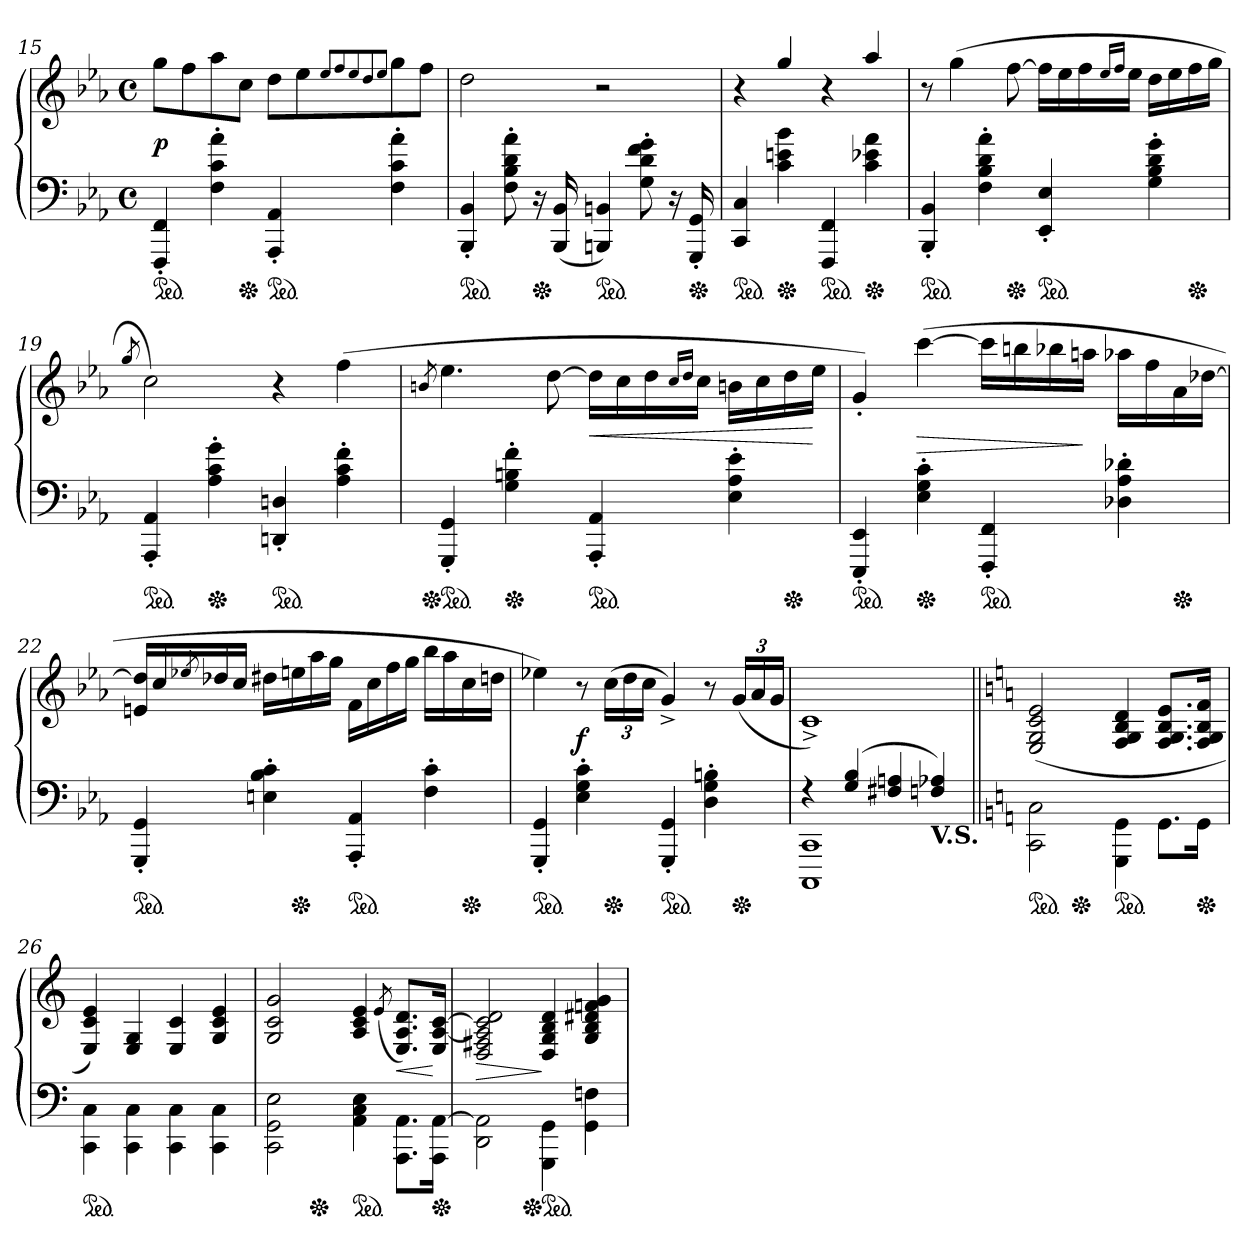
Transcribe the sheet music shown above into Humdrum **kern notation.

**kern	**kern	**dynam
*part1	*part1	*part1
*staff2	*staff1	*staff1/2
*clefF4	*clefG2	*
*k[b-e-a-]	*k[b-e-a-]	*
*M4/4	*M4/4	*
*met(c)	*met(c)	*
*ped	*	*
=15	=15	=15
4FFF' 4FF'	8ggL	p
.	8ff	.
4F' 4c' 4a-'	8aa-	.
*Xped	*	*
.	8ccJ	.
*ped	*	*
4AAA-' 4AA-'	8ddL	.
.	8ee-	.
.	8qee-/L	.
.	8qff/	.
.	8qee-/	.
.	8qdd/	.
.	8qee-/J	.
4F' 4c' 4a-'	8gg	.
.	8ffJ	.
=16	=16	=16
*ped	*	*
4BBB-' 4BB-'	2dd	.
8F' 8B-' 8d' 8a-'	.	.
*Xped	*	*
16r	.	.
(16BBB- 16BB-	.	.
*ped	*	*
4BBBn 4BBn)	2r	.
8G' 8d' 8f' 8g'	.	.
16r	.	.
*Xped	*	*
16GGG' 16GG'	.	.
=17	=17	=17
*ped	*	*
4CC 4C	4r	.
*Xped	*	*
4c\ 4en\ 4b-\	4gg/	.
*ped	*	*
4FFF 4FF	4r	.
*Xped	*	*
4c\ 4e-X\ 4a-\	4aa-/	.
=18	=18	=18
*ped	*	*
4BBB-' 4BB-'	8r	.
.	(>4gg	.
4F' 4B-' 4d' 4a-'	.	.
*Xped	*	*
.	[8ff	.
*ped	*	*
4EE-' 4E-'	16ffLL]	.
.	16ee-	.
.	16ff	.
.	16qee-/LL	.
.	16qff/JJ	.
.	16ee-JJ	.
4G' 4B-' 4d' 4g'	16ddLL	.
.	16ee-	.
*Xped	*	*
.	16ff	.
.	16ggJJ	.
=19	=19	=19
.	8qgg/	.
!LO:TX:a:t=na przednutce gg kończy się łuk, który nie ma początku	!	!
*ped	*	*
4AAA-' 4AA-'	2cc)	.
*Xped	*	*
4A-' 4c' 4g'	.	.
*ped	*	*
4DDn' 4Dn'	4r	.
4A-' 4c' 4f'	(>4ff	.
=20	=20	=20
.	8qbn/	.
*Xped	*	*
*ped	*	*
4GGG' 4GG'	4.ee-	.
*Xped	*	*
4G' 4Bn' 4f'	.	.
.	[8dd	.
*ped	*	*
4AAA-' 4AA-'	16ddLL]	<
.	16cc	.
.	16dd	.
.	16qcc/LL	.
.	16qdd/JJ	.
.	16ccJJ	.
4E-' 4A-' 4e-'	16bnLL	.
.	16cc	.
*Xped	*	*
.	16dd	.
.	16ee-JJ	[
=21	=21	=21
*ped	*	*
4EEE-' 4EE-'	4g')	.
*Xped	*	*
4E-' 4G' 4c'	(>[4ccc	>
*ped	*	*
4FFF' 4FF'	16cccLL]	.
.	16bbn	.
.	16bb-X	.
.	16aanJJ	]
4D-X' 4A-' 4d-X'	16aa-XLL	.
.	16ff	.
*Xped	*	*
.	16a-	.
.	[16dd-XJJ	.
=22	=22	=22
*ped	*	*
4GGG' 4GG'	16en 16dd-]LL	.
.	16cc	.
.	8qee-X/	.
.	16dd-X	.
.	16ccJJ	.
4En' 4B-' 4c'	16dd#XLL	.
*Xped	*	*
.	16een	.
.	16aa-	.
.	16ggJJ	.
!LO:TX:a:t=oznaczenie cyfrowe trioli nad nutami	!	!
*ped	*	*
4AAA-' 4AA-'	16fLL	.
.	16cc	.
.	16ff	.
.	16ggJJ	.
4F' 4c'	16bb-LL	.
.	16aa-	.
*Xped	*	*
.	16cc	.
.	16ddnJJ	.
=23	=23	=23
*ped	*	*
4GGG' 4GG'	4ee-X)	.
4E-' 4G' 4c'	8r	f
*Xped	*	*
.	(>24ccLL	.
.	24dd	.
.	24ccJJ	.
*ped	*	*
4GGG' 4GG'	4g^)	.
4D' 4G' 4Bn'	8r	.
*Xped	*	*
.	(<24gLL	.
.	24a-	.
.	24gJJ	.
=24	=24	=24
*^	*	*
4rF	1CCC 1CC	1c^)	.
(4G 4B-	.	.	.
4F#X 4An	.	.	.
!LO:TX:b:B:t=V.S.	!	!	!
4Fn 4A-X)	.	.	.
*v	*v	*	*
=25||	=25||	=25||
*k[]	*k[]	*
*ped	*	*
*	*^	*
2CC\ 2C\	(>2E/ 2G/ 2c/ 2e/	4ryy	.
*Xped	*	*	*
.	.	2.ryy	.
*ped	*	*	*
4GGG\ 4GG\	4F/ 4G/ 4B/ 4d/	.	.
8.GG\L	8.F/ 8.G/ 8.B/ 8.e/L	.	.
*Xped	*	*	*
16GG\Jk	16F/ 16G/ 16B/ 16f/Jk	.	.
*	*v	*v	*
=26	=26	=26
*ped	*	*
4CC\ 4C\	4E/ 4c/ 4e/)	.
4CC\ 4C\	4E/ 4G/	.
4CC\ 4C\	4E/ 4c/	.
4CC\ 4C\	4G/ 4c/ 4e/	.
=27	=27	=27
*	*^	*
2CC\ 2GG\ 2E\	2G/ 2c/ 2g/	4ryy	.
*Xped	*	*	*
.	.	2.ryy	.
*ped	*	*	*
4AA\ 4C\ 4E\	4A/ 4c/ 4e/	.	.
.	(<8qe/	.	.
8.AAA\ 8.AA\L	8.E/ 8.A/ 8.d/L)	.	<
*Xped	*	*	*
16AAA\ [16AA\Jk	16E/ [16A/ [16c/Jk	.	[
*	*v	*v	*
=28	=28	=28
2DD\ 2AA]\	2D/ 2F#X/ 2A]/ 2c]/ 2d/	>
*Xped	*	*
*ped	*	*
4GGG\ 4GG\	4D/ 4G/ 4B/ 4d/	]
4GG\ 4Fn\	4G/ 4B/ 4d#X/ 4fn/ 4g/	.
=	=	=
*-	*-	*-
